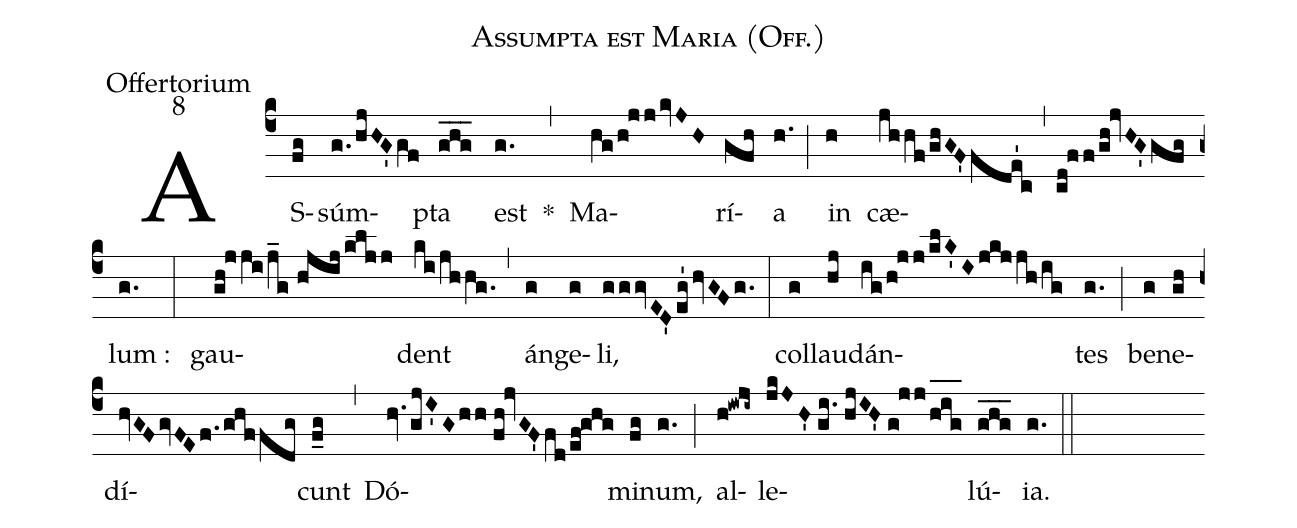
name:Assumpta est Maria (Off.);
office-part:Offertorium;
mode:8;
%%
(c4)AS(fg)súm(g./hjHG'gf)pta(ghg___) est(g.) *(,) Ma(hg/h!jjkvJH)rí(gfh)a(h.) (;) in(h) cæ(jhhf/ghGF'fde'1c,cd!ff/gh!jvHG'gfg)lum :(g.) (:) gau(gh!jji/j_g//hjijkljj)dent(ki/jhhg.) (,) án(g)ge(g)li,(gggvED'eg'hvGFg.) (:) col(g)lau(hj)dán(ig/h!jj/klK'Ijkjjh/ig)tes(g.) (;) be(g)ne(gh)dí(hvGFgvFEf./ghffdg)cunt(f_g) (,) Dó(hv.gjI'Ghh//fh!jvGF'fd/ef!ghg)mi(fg)num,(g.) (;) al(h!iwji~)le(jkJH'//gi.//hjIH'//g!jj/h_[oh:h]i_[oh:h]g_[oh:h])lú(ghg___){ia}.(g.) (::)
